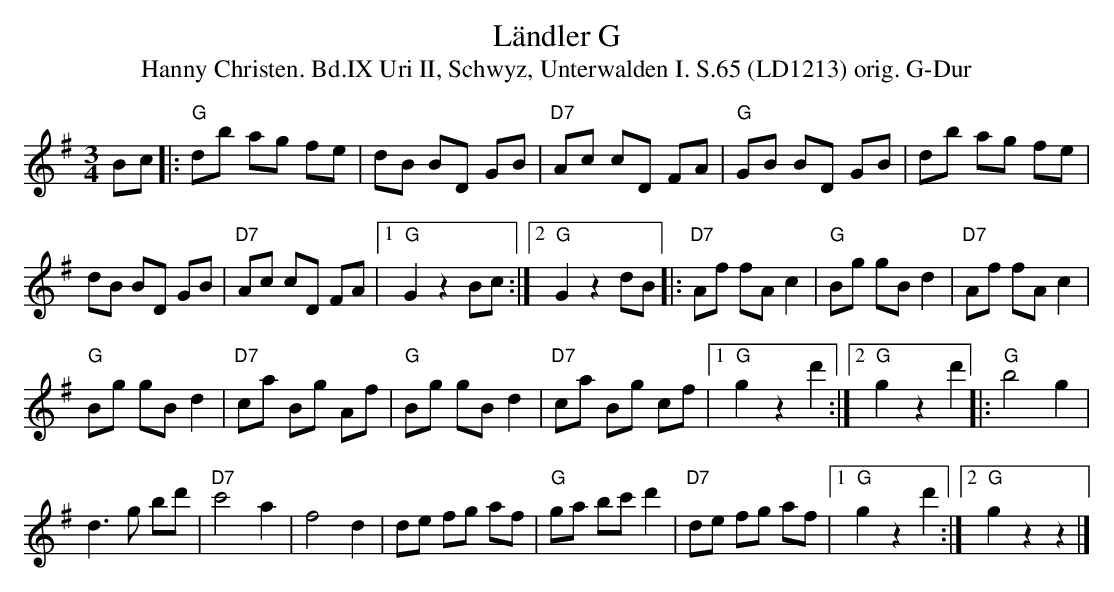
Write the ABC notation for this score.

X:1
T: Ländler G
T:Hanny Christen. Bd.IX Uri II, Schwyz, Unterwalden I. S.65 (LD1213) orig. G-Dur
M:3/4
L:1/8
K:G
Bc |: "G"db ag fe | dB BD GB | "D7"Ac cD FA | "G"GB BD GB | db ag fe |
dB BD GB | "D7"Ac cD FA |1 "G"G2z2 Bc :|2 "G"G2z2 dB |: "D7"Af fA c2 | "G"Bg gB d2 | "D7"Af fA c2 |
"G"Bg gB d2 | "D7"ca Bg Af | "G"Bg gB d2 | "D7"ca Bg cf |1 "G"g2z2d'2 :|2 "G"g2z2d'2 |: "G"b4g2 |
d3g bd' | "D7"c'4a2 | f4d2 | de fg af | "G"ga bc' d'2 | "D7"de fg af |1 "G"g2z2d'2 :|2 "G"g2z2z2 |]
